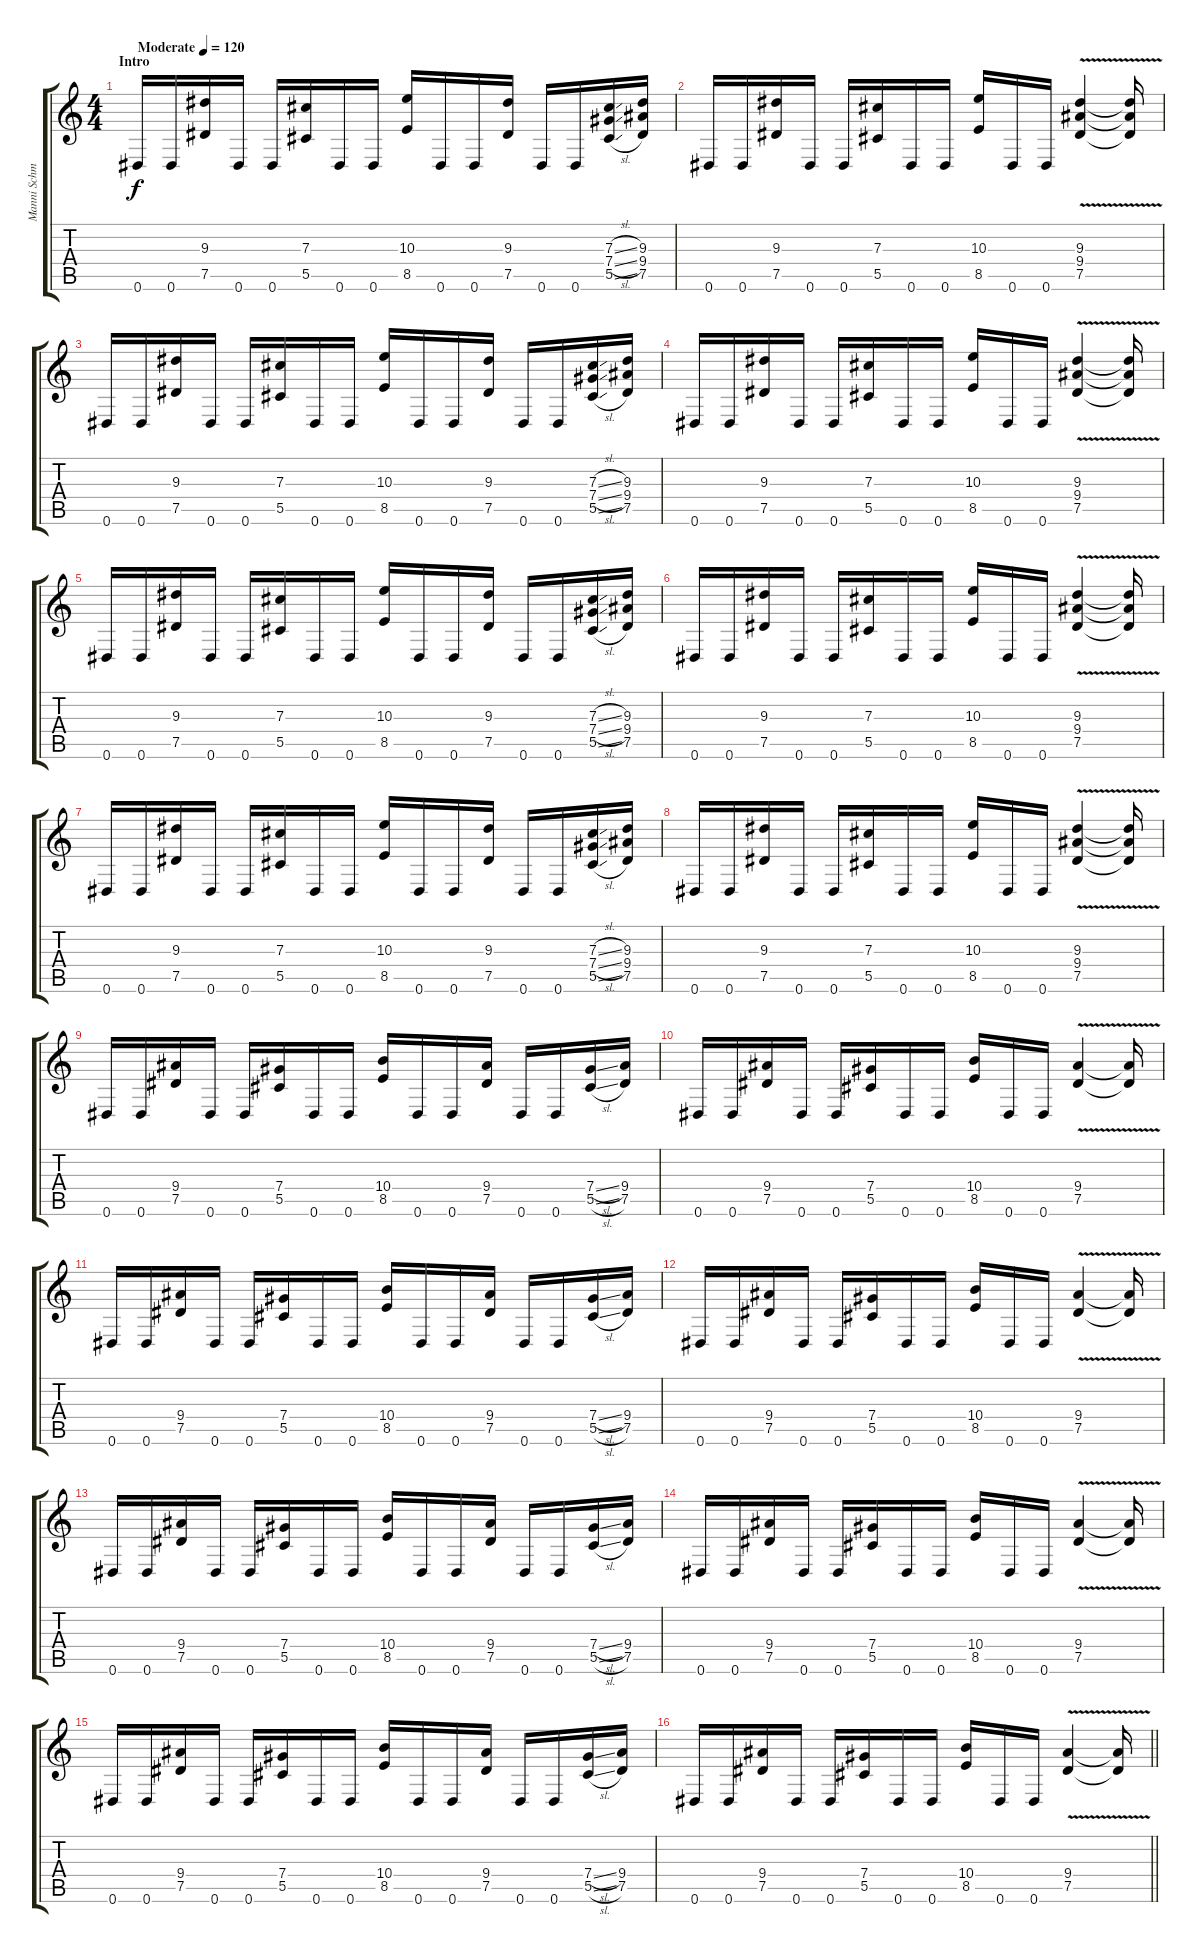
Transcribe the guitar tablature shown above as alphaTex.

\track ("Manni Schmidt" "Manni Schm") {instrument distortionguitar}
\staff {score tabs}
\tuning (Eb4 Bb3 Gb3 Db3 Ab2 Eb2) {hide}
\ts (4 4)
\section ("" "Intro")
\tempo (120 "Moderate")
\clef g2
\ks c
0.6.16{dy f instrument distortionguitar} 0.6.16 (9.3 7.5).16 0.6.16 0.6.16 (7.3 5.5).16 0.6.16 0.6.16 (10.3 8.5).16 0.6.16 0.6.16 (9.3 7.5).16 0.6.16 0.6.16 (7.3{sl} 7.4{sl} 5.5{sl}).16 (9.3 9.4 7.5).16 |
0.6.16 0.6.16 (9.3 7.5).16 0.6.16 0.6.16 (7.3 5.5).16 0.6.16 0.6.16 (10.3 8.5).16 0.6.16 0.6.16 (9.3{v} 9.4{v} 7.5{v}).4 (9.3{t} 9.4{t} 7.5{t}).16 |
0.6.16 0.6.16 (9.3 7.5).16 0.6.16 0.6.16 (7.3 5.5).16 0.6.16 0.6.16 (10.3 8.5).16 0.6.16 0.6.16 (9.3 7.5).16 0.6.16 0.6.16 (7.3{sl} 7.4{sl} 5.5{sl}).16 (9.3 9.4 7.5).16 |
0.6.16 0.6.16 (9.3 7.5).16 0.6.16 0.6.16 (7.3 5.5).16 0.6.16 0.6.16 (10.3 8.5).16 0.6.16 0.6.16 (9.3{v} 9.4{v} 7.5{v}).4 (9.3{t} 9.4{t} 7.5{t}).16 |
0.6.16 0.6.16 (9.3 7.5).16 0.6.16 0.6.16 (7.3 5.5).16 0.6.16 0.6.16 (10.3 8.5).16 0.6.16 0.6.16 (9.3 7.5).16 0.6.16 0.6.16 (7.3{sl} 7.4{sl} 5.5{sl}).16 (9.3 9.4 7.5).16 |
0.6.16 0.6.16 (9.3 7.5).16 0.6.16 0.6.16 (7.3 5.5).16 0.6.16 0.6.16 (10.3 8.5).16 0.6.16 0.6.16 (9.3{v} 9.4{v} 7.5{v}).4 (9.3{t} 9.4{t} 7.5{t}).16 |
0.6.16 0.6.16 (9.3 7.5).16 0.6.16 0.6.16 (7.3 5.5).16 0.6.16 0.6.16 (10.3 8.5).16 0.6.16 0.6.16 (9.3 7.5).16 0.6.16 0.6.16 (7.3{sl} 7.4{sl} 5.5{sl}).16 (9.3 9.4 7.5).16 |
0.6.16 0.6.16 (9.3 7.5).16 0.6.16 0.6.16 (7.3 5.5).16 0.6.16 0.6.16 (10.3 8.5).16 0.6.16 0.6.16 (9.3{v} 9.4{v} 7.5{v}).4 (9.3{t} 9.4{t} 7.5{t}).16 |
0.6.16 0.6.16 (9.4 7.5).16 0.6.16 0.6.16 (7.4 5.5).16 0.6.16 0.6.16 (10.4 8.5).16 0.6.16 0.6.16 (9.4 7.5).16 0.6.16 0.6.16 (7.4{sl} 5.5{sl}).16 (9.4 7.5).16 |
0.6.16 0.6.16 (9.4 7.5).16 0.6.16 0.6.16 (7.4 5.5).16 0.6.16 0.6.16 (10.4 8.5).16 0.6.16 0.6.16 (9.4{v} 7.5{v}).4 (9.4{t} 7.5{t}).16 |
0.6.16 0.6.16 (9.4 7.5).16 0.6.16 0.6.16 (7.4 5.5).16 0.6.16 0.6.16 (10.4 8.5).16 0.6.16 0.6.16 (9.4 7.5).16 0.6.16 0.6.16 (7.4{sl} 5.5{sl}).16 (9.4 7.5).16 |
0.6.16 0.6.16 (9.4 7.5).16 0.6.16 0.6.16 (7.4 5.5).16 0.6.16 0.6.16 (10.4 8.5).16 0.6.16 0.6.16 (9.4{v} 7.5{v}).4 (9.4{t} 7.5{t}).16 |
0.6.16 0.6.16 (9.4 7.5).16 0.6.16 0.6.16 (7.4 5.5).16 0.6.16 0.6.16 (10.4 8.5).16 0.6.16 0.6.16 (9.4 7.5).16 0.6.16 0.6.16 (7.4{sl} 5.5{sl}).16 (9.4 7.5).16 |
0.6.16 0.6.16 (9.4 7.5).16 0.6.16 0.6.16 (7.4 5.5).16 0.6.16 0.6.16 (10.4 8.5).16 0.6.16 0.6.16 (9.4{v} 7.5{v}).4 (9.4{t} 7.5{t}).16 |
0.6.16 0.6.16 (9.4 7.5).16 0.6.16 0.6.16 (7.4 5.5).16 0.6.16 0.6.16 (10.4 8.5).16 0.6.16 0.6.16 (9.4 7.5).16 0.6.16 0.6.16 (7.4{sl} 5.5{sl}).16 (9.4 7.5).16 |
\barLineRight lightlight
0.6.16 0.6.16 (9.4 7.5).16 0.6.16 0.6.16 (7.4 5.5).16 0.6.16 0.6.16 (10.4 8.5).16 0.6.16 0.6.16 (9.4{v} 7.5{v}).4 (9.4{t} 7.5{t}).16
